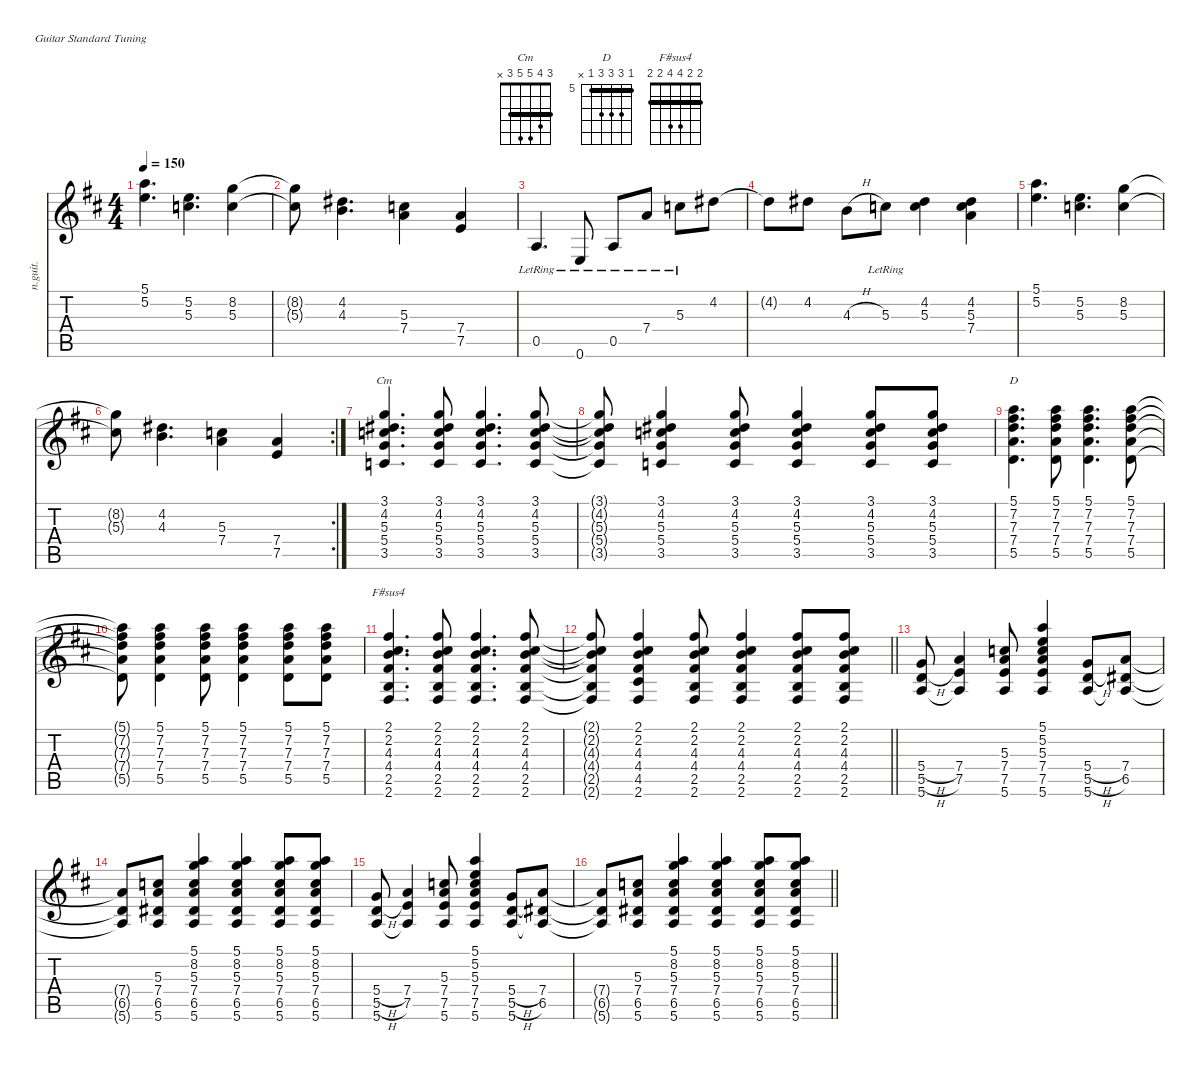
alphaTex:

\defaultSystemsLayout 4
\hideDynamics
\bracketExtendMode nobrackets
\otherSystemsTrackNameOrientation horizontal
\track ("mike----guitar 1" "n.guit.") {defaultSystemsLayout 8 mute instrument acousticguitarnylon}
\staff {score tabs}
\tuning (E4 B3 G3 D3 A2 E2)
\chord ("Cm" 3 4 5 5 3 x) {barre 3}
\chord ("D" 5 7 7 7 5 x) {firstfret 5 barre 5}
\chord ("F#sus4" 2 2 4 4 2 2) {barre (2 2 2)}
\ts (4 4)
\tempo 150
\clef g2
\ks bminor
(5.1{acc forcenatural} 5.2{acc forcenatural}).4{d dy f beam Down} (5.2{acc forcenatural} 5.3{acc forcenatural}).4{d beam Down} (8.2{acc forcenatural} 5.3{acc forcenatural}).4{beam Down} |
(8.2{t acc forcenatural} 5.3{t acc forcenatural}).8{beam Down} (4.2{acc #} 4.3{acc forcenatural}).4{d beam Down} (5.3{acc forcenatural} 7.4{acc forcenatural}).4{beam Down} (7.4{acc forcenatural} 7.5{acc forcenatural}).4{beam Up} |
0.5{lr acc forcenatural}.4{d beam Up} 0.6{lr acc forcenatural}.8{beam Up} 0.5{lr acc forcenatural}.8{beam Up} 7.4{lr acc forcenatural}.8{beam Up} 5.3{lr acc forcenatural}.8{beam Down} 4.2{acc #}.8{beam Down} |
4.2{t acc #}.8{beam Down} 4.2{acc #}.8{beam Down} 4.3{h acc forcenatural}.8{beam Down} 5.3{lr acc forcenatural}.8{beam Down} (4.2{acc #} 5.3{acc forcenatural}).4{beam Down} (4.2{acc #} 5.3{acc forcenatural} 7.4{acc forcenatural}).4{beam Down} |
(5.1{acc forcenatural} 5.2{acc forcenatural}).4{d beam Down} (5.2{acc forcenatural} 5.3{acc forcenatural}).4{d beam Down} (8.2{acc forcenatural} 5.3{acc forcenatural}).4{beam Down} |
\rc 2
(8.2{t acc forcenatural} 5.3{t acc forcenatural}).8{beam Down} (4.2{acc #} 4.3{acc forcenatural}).4{d beam Down} (5.3{acc forcenatural} 7.4{acc forcenatural}).4{beam Down} (7.4{acc forcenatural} 7.5{acc forcenatural}).4{beam Up} |
(3.1{acc forcenatural} 4.2{acc #} 5.3{acc forcenatural} 5.4{acc forcenatural} 3.5{acc forcenatural}).4{d ch "Cm" beam Up} (3.1{acc forcenatural} 4.2{acc #} 5.3{acc forcenatural} 5.4{acc forcenatural} 3.5{acc forcenatural}).8{beam Up} (3.1{acc forcenatural} 4.2{acc #} 5.3{acc forcenatural} 5.4{acc forcenatural} 3.5{acc forcenatural}).4{d beam Up} (3.1{acc forcenatural} 4.2{acc #} 5.3{acc forcenatural} 5.4{acc forcenatural} 3.5{acc forcenatural}).8{beam Up} |
(3.1{t acc forcenatural} 4.2{t acc #} 5.3{t acc forcenatural} 5.4{t acc forcenatural} 3.5{t acc forcenatural}).8{beam Up} (3.1{acc forcenatural} 4.2{acc #} 5.3{acc forcenatural} 5.4{acc forcenatural} 3.5{acc forcenatural}).4{beam Up} (3.1{acc forcenatural} 4.2{acc #} 5.3{acc forcenatural} 5.4{acc forcenatural} 3.5{acc forcenatural}).8{beam Up} (3.1{acc forcenatural} 4.2{acc #} 5.3{acc forcenatural} 5.4{acc forcenatural} 3.5{acc forcenatural}).4{beam Up} (3.1{acc forcenatural} 4.2{acc #} 5.3{acc forcenatural} 5.4{acc forcenatural} 3.5{acc forcenatural}).8{beam Up} (3.1{acc forcenatural} 4.2{acc #} 5.3{acc forcenatural} 5.4{acc forcenatural} 3.5{acc forcenatural}).8{beam Up} |
(5.1{acc forcenatural} 7.2{acc #} 7.3{acc forcenatural} 7.4{acc forcenatural} 5.5{acc forcenatural}).4{d ch "D" beam Down} (5.1{acc forcenatural} 7.2{acc #} 7.3{acc forcenatural} 7.4{acc forcenatural} 5.5{acc forcenatural}).8{beam Down} (5.1{acc forcenatural} 7.2{acc #} 7.3{acc forcenatural} 7.4{acc forcenatural} 5.5{acc forcenatural}).4{d beam Down} (5.1{acc forcenatural} 7.2{acc #} 7.3{acc forcenatural} 7.4{acc forcenatural} 5.5{acc forcenatural}).8{beam Down} |
(5.1{t acc forcenatural} 7.2{t acc #} 7.3{t acc forcenatural} 7.4{t acc forcenatural} 5.5{t acc forcenatural}).8{beam Down} (5.1{acc forcenatural} 7.2{acc #} 7.3{acc forcenatural} 7.4{acc forcenatural} 5.5{acc forcenatural}).4{beam Down} (5.1{acc forcenatural} 7.2{acc #} 7.3{acc forcenatural} 7.4{acc forcenatural} 5.5{acc forcenatural}).8{beam Down} (5.1{acc forcenatural} 7.2{acc #} 7.3{acc forcenatural} 7.4{acc forcenatural} 5.5{acc forcenatural}).4{beam Down} (5.1{acc forcenatural} 7.2{acc #} 7.3{acc forcenatural} 7.4{acc forcenatural} 5.5{acc forcenatural}).8{beam Down} (5.1{acc forcenatural} 7.2{acc #} 7.3{acc forcenatural} 7.4{acc forcenatural} 5.5{acc forcenatural}).8{beam Down} |
(2.1{acc #} 2.2{acc #} 4.3{acc forcenatural} 4.4{acc #} 2.5{acc forcenatural} 2.6{acc #}).4{d ch "F#sus4" beam Up} (2.1{acc #} 2.2{acc #} 4.3{acc forcenatural} 4.4{acc #} 2.5{acc forcenatural} 2.6{acc #}).8{beam Up} (2.1{acc #} 2.2{acc #} 4.3{acc forcenatural} 4.4{acc #} 2.5{acc forcenatural} 2.6{acc #}).4{d beam Up} (2.1{acc #} 2.2{acc #} 4.3{acc forcenatural} 4.4{acc #} 2.5{acc forcenatural} 2.6{acc #}).8{beam Up} |
\barLineRight lightlight
(2.1{t acc #} 2.2{t acc #} 4.3{t acc forcenatural} 4.4{t acc #} 2.5{t acc forcenatural} 2.6{t acc #}).8{beam Up} (2.1{acc #} 2.2{acc #} 4.3{acc forcenatural} 4.4{acc #} 4.5{acc #} 2.6{acc #}).4{beam Up} (2.1{acc #} 2.2{acc #} 4.3{acc forcenatural} 4.4{acc #} 2.5{acc forcenatural} 2.6{acc #}).8{beam Up} (2.1{acc #} 2.2{acc #} 4.3{acc forcenatural} 4.4{acc #} 2.5{acc forcenatural} 2.6{acc #}).4{beam Up} (2.1{acc #} 2.2{acc #} 4.3{acc forcenatural} 4.4{acc #} 2.5{acc forcenatural} 2.6{acc #}).8{beam Up} (2.1{acc #} 2.2{acc #} 4.3{acc forcenatural} 4.4{acc #} 2.5{acc forcenatural} 2.6{acc #}).8{beam Up} |
(5.4{h acc forcenatural} 5.5{h acc forcenatural} 5.6{acc forcenatural}).8{beam Up} (7.4{acc forcenatural} 7.5{acc forcenatural} 5.6{t acc forcenatural}).4{beam Up} (5.3{acc forcenatural} 7.4{acc forcenatural} 7.5{acc forcenatural} 5.6{acc forcenatural}).8{beam Up} (5.1{acc forcenatural} 5.2{acc forcenatural} 5.3{acc forcenatural} 7.4{acc forcenatural} 7.5{acc forcenatural} 5.6{acc forcenatural}).4{beam Up} (5.4{h acc forcenatural} 5.5{h acc forcenatural} 5.6{acc forcenatural}).8{beam Up} (7.4{acc forcenatural} 6.5{acc #} 5.6{t acc forcenatural}).8{beam Up} |
(7.4{t acc forcenatural} 6.5{t acc #} 5.6{t acc forcenatural}).8{beam Up} (5.3{acc forcenatural} 7.4{acc forcenatural} 6.5{acc #} 5.6{acc forcenatural}).8{beam Up} (5.1{acc forcenatural} 8.2{acc forcenatural} 5.3{acc forcenatural} 7.4{acc forcenatural} 6.5{acc #} 5.6{acc forcenatural}).4{beam Up} (5.1{acc forcenatural} 8.2{acc forcenatural} 5.3{acc forcenatural} 7.4{acc forcenatural} 6.5{acc #} 5.6{acc forcenatural}).4{beam Up} (5.1{acc forcenatural} 8.2{acc forcenatural} 5.3{acc forcenatural} 7.4{acc forcenatural} 6.5{acc #} 5.6{acc forcenatural}).8{beam Up} (5.1{acc forcenatural} 8.2{acc forcenatural} 5.3{acc forcenatural} 7.4{acc forcenatural} 6.5{acc #} 5.6{acc forcenatural}).8{beam Up} |
(5.4{h acc forcenatural} 5.5{h acc forcenatural} 5.6{acc forcenatural}).8{beam Up} (7.4{acc forcenatural} 7.5{acc forcenatural} 5.6{t acc forcenatural}).4{beam Up} (5.3{acc forcenatural} 7.4{acc forcenatural} 7.5{acc forcenatural} 5.6{acc forcenatural}).8{beam Up} (5.1{acc forcenatural} 5.2{acc forcenatural} 5.3{acc forcenatural} 7.4{acc forcenatural} 7.5{acc forcenatural} 5.6{acc forcenatural}).4{beam Up} (5.4{h acc forcenatural} 5.5{h acc forcenatural} 5.6{acc forcenatural}).8{beam Up} (7.4{acc forcenatural} 6.5{acc #} 5.6{t acc forcenatural}).8{beam Up} |
\barLineRight lightlight
(7.4{t acc forcenatural} 6.5{t acc #} 5.6{t acc forcenatural}).8{beam Up} (5.3{acc forcenatural} 7.4{acc forcenatural} 6.5{acc #} 5.6{acc forcenatural}).8{beam Up} (5.1{acc forcenatural} 8.2{acc forcenatural} 5.3{acc forcenatural} 7.4{acc forcenatural} 6.5{acc #} 5.6{acc forcenatural}).4{beam Up} (5.1{acc forcenatural} 8.2{acc forcenatural} 5.3{acc forcenatural} 7.4{acc forcenatural} 6.5{acc #} 5.6{acc forcenatural}).4{beam Up} (5.1{acc forcenatural} 8.2{acc forcenatural} 5.3{acc forcenatural} 7.4{acc forcenatural} 6.5{acc #} 5.6{acc forcenatural}).8{beam Up} (5.1{acc forcenatural} 8.2{acc forcenatural} 5.3{acc forcenatural} 7.4{acc forcenatural} 6.5{acc #} 5.6{acc forcenatural}).8{beam Up}
